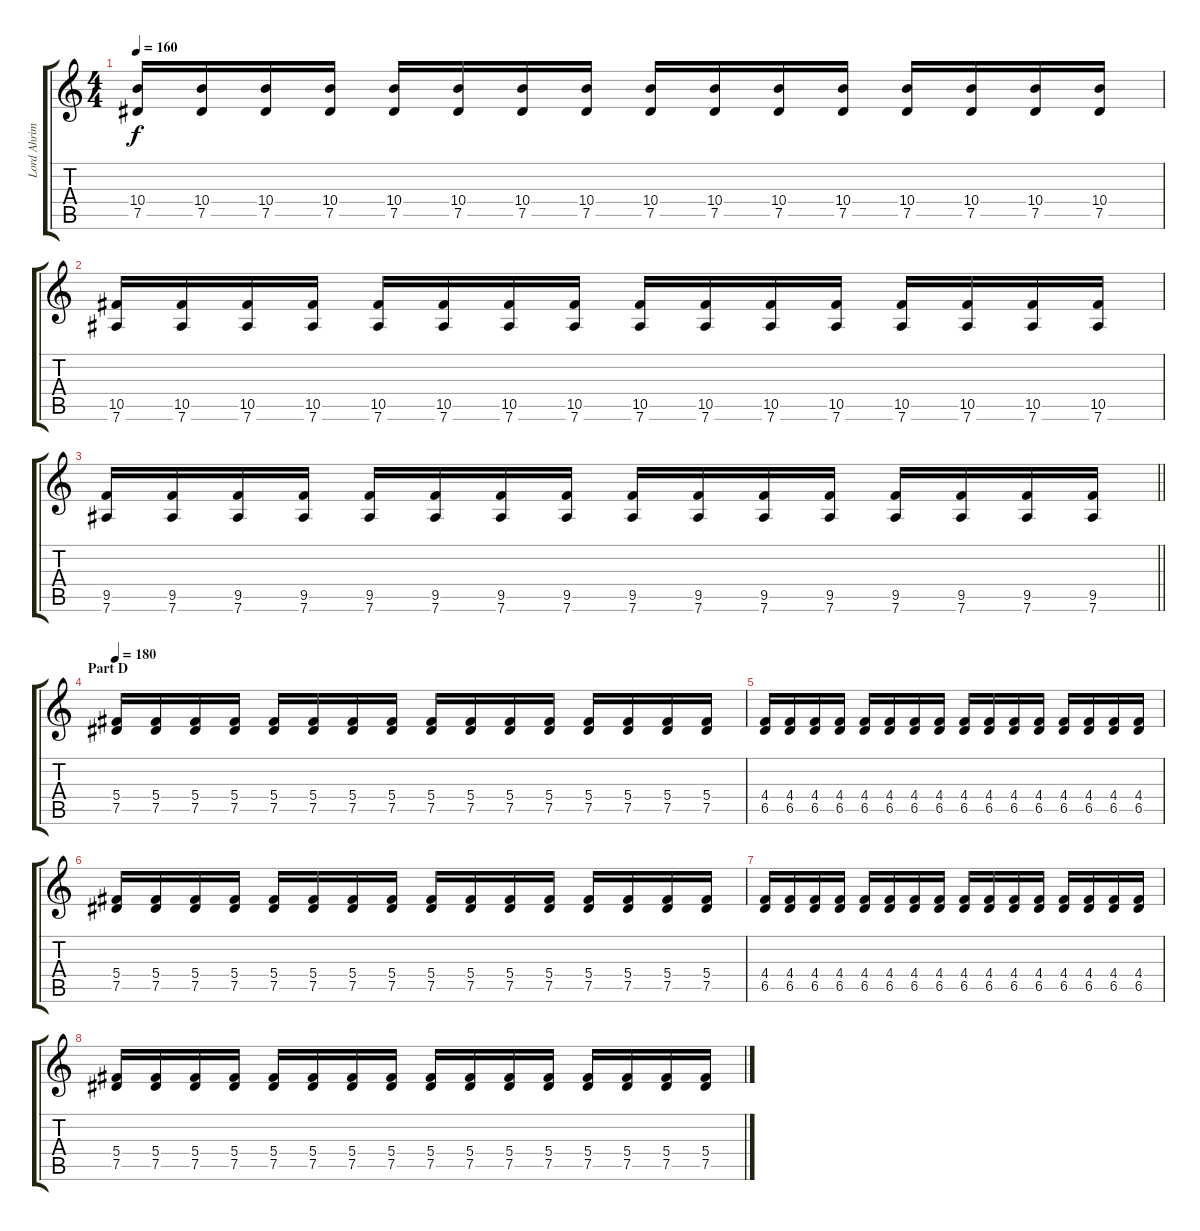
\track ("Lord Ahriman" "Lord Ahrim") {instrument distortionguitar}
\staff {score tabs}
\tuning (Eb4 Bb3 Gb3 Db3 Ab2 Eb2) {hide}
\ts (4 4)
\tempo 160
\clef g2
\ks c
(10.4 7.5).16{dy f} (10.4 7.5).16 (10.4 7.5).16 (10.4 7.5).16 (10.4 7.5).16 (10.4 7.5).16 (10.4 7.5).16 (10.4 7.5).16 (10.4 7.5).16 (10.4 7.5).16 (10.4 7.5).16 (10.4 7.5).16 (10.4 7.5).16 (10.4 7.5).16 (10.4 7.5).16 (10.4 7.5).16 |
(10.5 7.6).16 (10.5 7.6).16 (10.5 7.6).16 (10.5 7.6).16 (10.5 7.6).16 (10.5 7.6).16 (10.5 7.6).16 (10.5 7.6).16 (10.5 7.6).16 (10.5 7.6).16 (10.5 7.6).16 (10.5 7.6).16 (10.5 7.6).16 (10.5 7.6).16 (10.5 7.6).16 (10.5 7.6).16 |
\barLineRight lightlight
(9.5 7.6).16 (9.5 7.6).16 (9.5 7.6).16 (9.5 7.6).16 (9.5 7.6).16 (9.5 7.6).16 (9.5 7.6).16 (9.5 7.6).16 (9.5 7.6).16 (9.5 7.6).16 (9.5 7.6).16 (9.5 7.6).16 (9.5 7.6).16 (9.5 7.6).16 (9.5 7.6).16 (9.5 7.6).16 |
\section ("" "Part D")
\tempo 180
(5.4 7.5).16 (5.4 7.5).16 (5.4 7.5).16 (5.4 7.5).16 (5.4 7.5).16 (5.4 7.5).16 (5.4 7.5).16 (5.4 7.5).16 (5.4 7.5).16 (5.4 7.5).16 (5.4 7.5).16 (5.4 7.5).16 (5.4 7.5).16 (5.4 7.5).16 (5.4 7.5).16 (5.4 7.5).16 |
(4.4 6.5).16 (4.4 6.5).16 (4.4 6.5).16 (4.4 6.5).16 (4.4 6.5).16 (4.4 6.5).16 (4.4 6.5).16 (4.4 6.5).16 (4.4 6.5).16 (4.4 6.5).16 (4.4 6.5).16 (4.4 6.5).16 (4.4 6.5).16 (4.4 6.5).16 (4.4 6.5).16 (4.4 6.5).16 |
(5.4 7.5).16 (5.4 7.5).16 (5.4 7.5).16 (5.4 7.5).16 (5.4 7.5).16 (5.4 7.5).16 (5.4 7.5).16 (5.4 7.5).16 (5.4 7.5).16 (5.4 7.5).16 (5.4 7.5).16 (5.4 7.5).16 (5.4 7.5).16 (5.4 7.5).16 (5.4 7.5).16 (5.4 7.5).16 |
(4.4 6.5).16 (4.4 6.5).16 (4.4 6.5).16 (4.4 6.5).16 (4.4 6.5).16 (4.4 6.5).16 (4.4 6.5).16 (4.4 6.5).16 (4.4 6.5).16 (4.4 6.5).16 (4.4 6.5).16 (4.4 6.5).16 (4.4 6.5).16 (4.4 6.5).16 (4.4 6.5).16 (4.4 6.5).16 |
(5.4 7.5).16 (5.4 7.5).16 (5.4 7.5).16 (5.4 7.5).16 (5.4 7.5).16 (5.4 7.5).16 (5.4 7.5).16 (5.4 7.5).16 (5.4 7.5).16 (5.4 7.5).16 (5.4 7.5).16 (5.4 7.5).16 (5.4 7.5).16 (5.4 7.5).16 (5.4 7.5).16 (5.4 7.5).16
